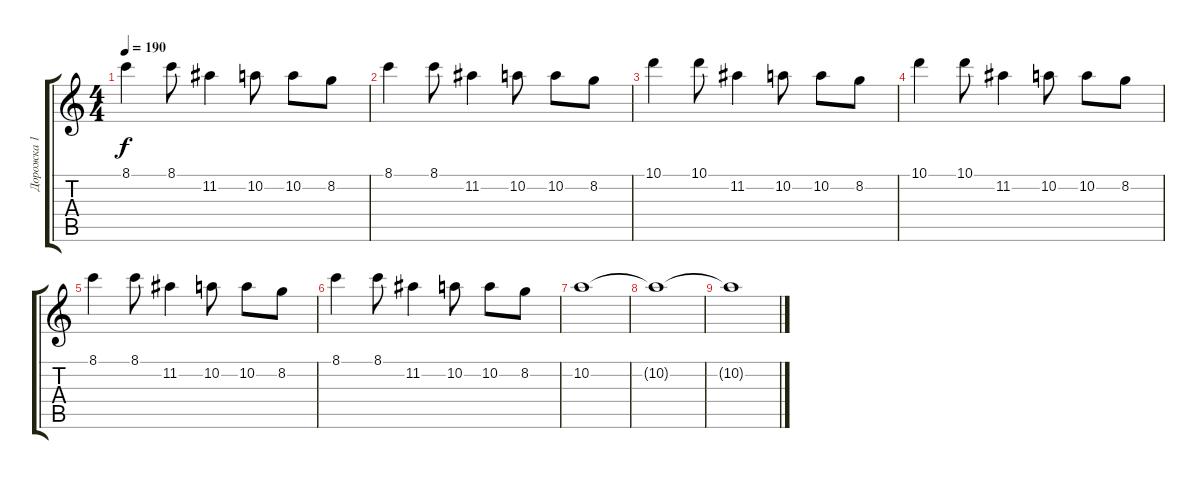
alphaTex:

\track ("Дорожка 1" "Дорожка 1") {instrument distortionguitar}
\staff {score tabs}
\tuning (E4 B3 G3 D3 A2 E2) {hide}
\ts (4 4)
\tempo 190
\clef g2
\ks c
8.1.4{dy f} 8.1.8 11.2.4 10.2.8 10.2.8 8.2.8 |
8.1.4 8.1.8 11.2.4 10.2.8 10.2.8 8.2.8 |
10.1.4 10.1.8 11.2.4 10.2.8 10.2.8 8.2.8 |
10.1.4 10.1.8 11.2.4 10.2.8 10.2.8 8.2.8 |
8.1.4 8.1.8 11.2.4 10.2.8 10.2.8 8.2.8 |
8.1.4 8.1.8 11.2.4 10.2.8 10.2.8 8.2.8 |
10.2.1 |
10.2{t}.1 |
10.2{t}.1
